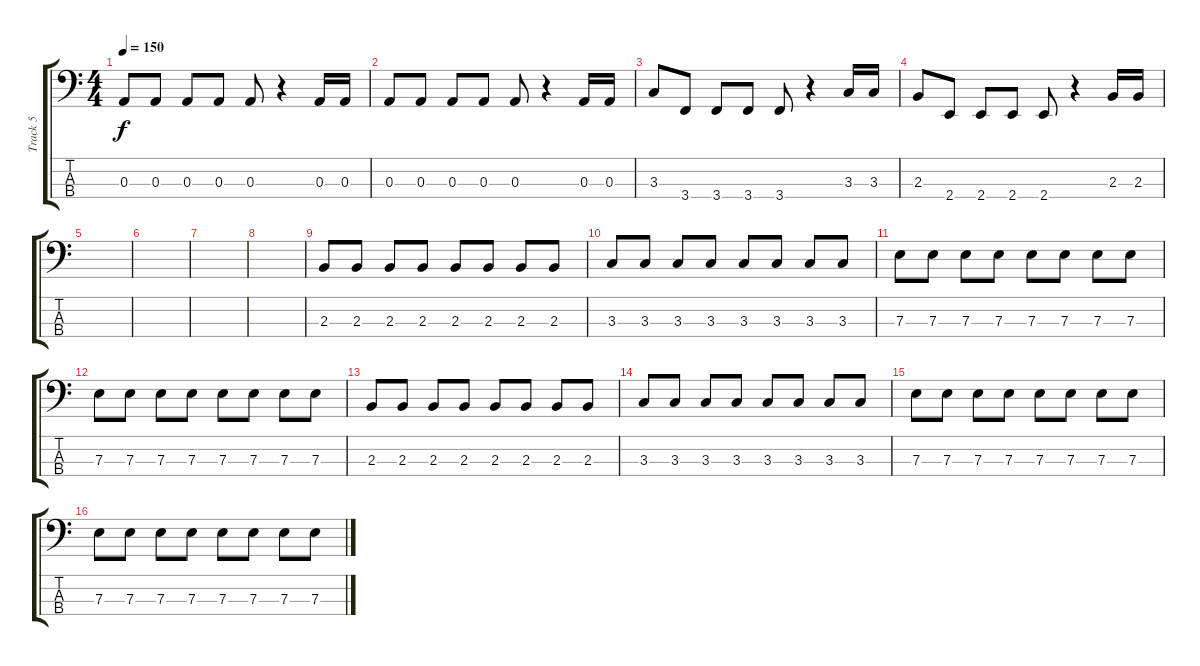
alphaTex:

\track ("Track 5" "Track 5") {instrument electricbasspick}
\staff {score tabs}
\tuning (G2 D2 A1 D1) {hide}
\ts (4 4)
\tempo 150
\clef f4
\ks c
0.3.8{dy f} 0.3.8 0.3.8 0.3.8 0.3.8 r.4 0.3.16 0.3.16 |
0.3.8 0.3.8 0.3.8 0.3.8 0.3.8 r.4 0.3.16 0.3.16 |
3.3.8 3.4.8 3.4.8 3.4.8 3.4.8 r.4 3.3.16 3.3.16 |
2.3.8 2.4.8 2.4.8 2.4.8 2.4.8 r.4 2.3.16 2.3.16 |
|
|
|
|
2.3.8 2.3.8 2.3.8 2.3.8 2.3.8 2.3.8 2.3.8 2.3.8 |
3.3.8 3.3.8 3.3.8 3.3.8 3.3.8 3.3.8 3.3.8 3.3.8 |
7.3.8 7.3.8 7.3.8 7.3.8 7.3.8 7.3.8 7.3.8 7.3.8 |
7.3.8 7.3.8 7.3.8 7.3.8 7.3.8 7.3.8 7.3.8 7.3.8 |
2.3.8 2.3.8 2.3.8 2.3.8 2.3.8 2.3.8 2.3.8 2.3.8 |
3.3.8 3.3.8 3.3.8 3.3.8 3.3.8 3.3.8 3.3.8 3.3.8 |
7.3.8 7.3.8 7.3.8 7.3.8 7.3.8 7.3.8 7.3.8 7.3.8 |
7.3.8 7.3.8 7.3.8 7.3.8 7.3.8 7.3.8 7.3.8 7.3.8
